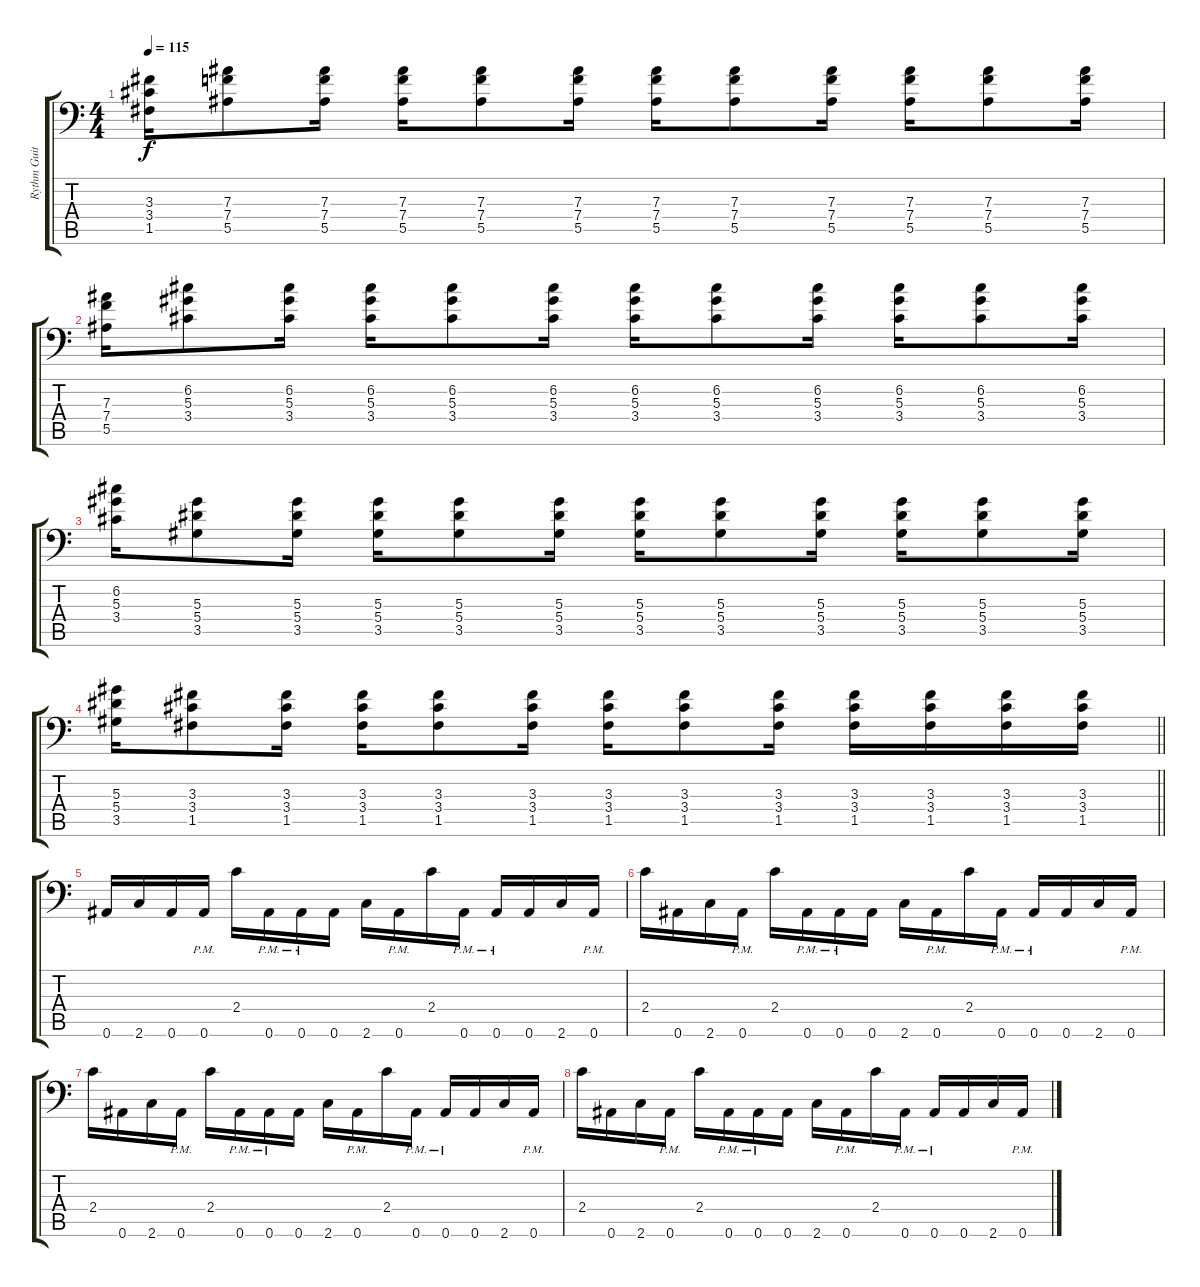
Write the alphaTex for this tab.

\track ("Rythm Guitar" "Rythm Guit") {instrument distortionguitar}
\staff {score tabs}
\tuning (C4 G3 Eb3 Bb2 F2 Bb1) {hide}
\ts (4 4)
\tempo 115
\clef f4
\ks c
(3.3 3.4 1.5).16{dy f} (7.3 7.4 5.5).8 (7.3 7.4 5.5).16 (7.3 7.4 5.5).16 (7.3 7.4 5.5).8 (7.3 7.4 5.5).16 (7.3 7.4 5.5).16 (7.3 7.4 5.5).8 (7.3 7.4 5.5).16 (7.3 7.4 5.5).16 (7.3 7.4 5.5).8 (7.3 7.4 5.5).16 |
(7.3 7.4 5.5).16 (6.2 5.3 3.4).8 (6.2 5.3 3.4).16 (6.2 5.3 3.4).16 (6.2 5.3 3.4).8 (6.2 5.3 3.4).16 (6.2 5.3 3.4).16 (6.2 5.3 3.4).8 (6.2 5.3 3.4).16 (6.2 5.3 3.4).16 (6.2 5.3 3.4).8 (6.2 5.3 3.4).16 |
(6.2 5.3 3.4).16 (5.3 5.4 3.5).8 (5.3 5.4 3.5).16 (5.3 5.4 3.5).16 (5.3 5.4 3.5).8 (5.3 5.4 3.5).16 (5.3 5.4 3.5).16 (5.3 5.4 3.5).8 (5.3 5.4 3.5).16 (5.3 5.4 3.5).16 (5.3 5.4 3.5).8 (5.3 5.4 3.5).16 |
\barLineRight lightlight
(5.3 5.4 3.5).16 (3.3 3.4 1.5).8 (3.3 3.4 1.5).16 (3.3 3.4 1.5).16 (3.3 3.4 1.5).8 (3.3 3.4 1.5).16 (3.3 3.4 1.5).16 (3.3 3.4 1.5).8 (3.3 3.4 1.5).16 (3.3 3.4 1.5).16 (3.3 3.4 1.5).16 (3.3 3.4 1.5).16 (3.3 3.4 1.5).16 |
0.6.16 2.6.16 0.6.16 0.6{pm}.16 2.4.16 0.6{pm}.16 0.6{pm}.16 0.6.16 2.6.16 0.6{pm}.16 2.4.16 0.6{pm}.16 0.6{pm}.16 0.6.16 2.6.16 0.6{pm}.16 |
2.4.16 0.6.16 2.6.16 0.6{pm}.16 2.4.16 0.6{pm}.16 0.6{pm}.16 0.6.16 2.6.16 0.6{pm}.16 2.4.16 0.6{pm}.16 0.6{pm}.16 0.6.16 2.6.16 0.6{pm}.16 |
2.4.16 0.6.16 2.6.16 0.6{pm}.16 2.4.16 0.6{pm}.16 0.6{pm}.16 0.6.16 2.6.16 0.6{pm}.16 2.4.16 0.6{pm}.16 0.6{pm}.16 0.6.16 2.6.16 0.6{pm}.16 |
2.4.16 0.6.16 2.6.16 0.6{pm}.16 2.4.16 0.6{pm}.16 0.6{pm}.16 0.6.16 2.6.16 0.6{pm}.16 2.4.16 0.6{pm}.16 0.6{pm}.16 0.6.16 2.6.16 0.6{pm}.16
